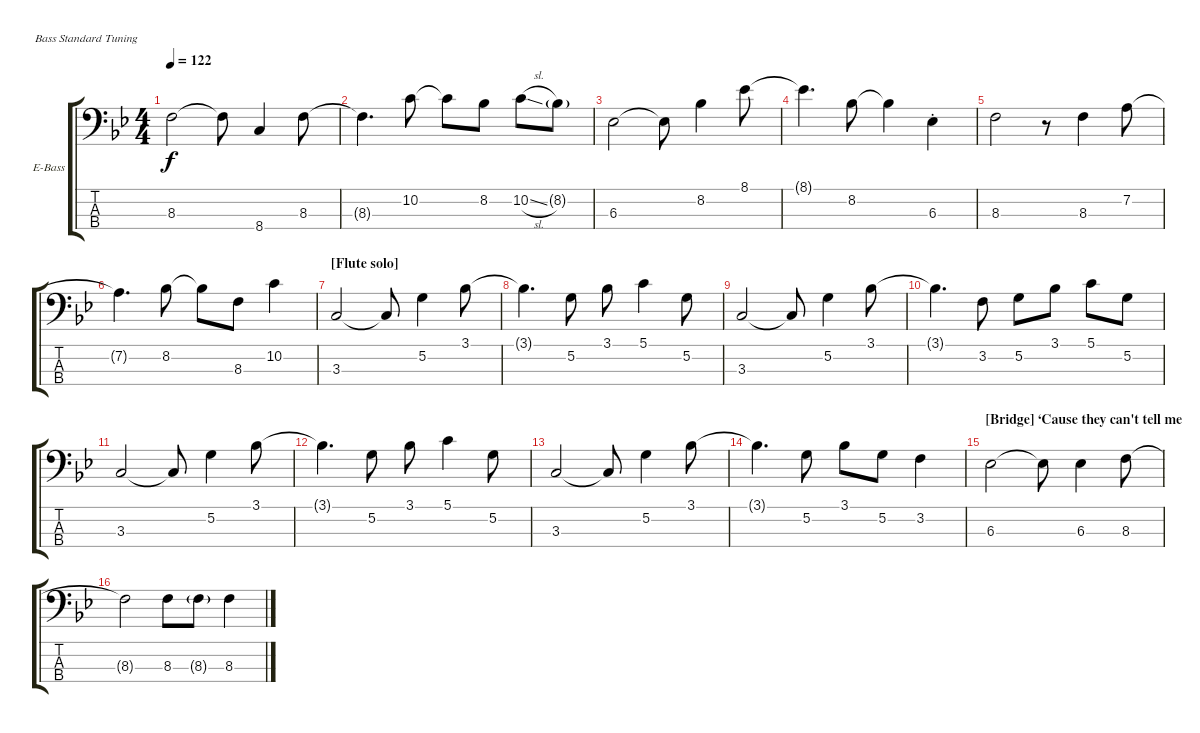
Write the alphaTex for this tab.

\defaultSystemsLayout 4
\bracketExtendMode groupsimilarinstruments
\firstSystemTrackNameOrientation horizontal
\otherSystemsTrackNameOrientation horizontal
\track ("Electric Bass" "E-Bass") {instrument electricbassfinger}
\staff {score tabs}
\tuning (G2 D2 A1 E1)
\ts (4 4)
\tempo 122
\clef f4
\ks bb
8.3.2{dy f} 8.3{t}.8 8.4.4 8.3.8 |
8.3{t}.4{d} 10.2.8 10.2{t}.8 8.2.8 10.2{sl}.8 8.2{g}.8 |
6.3.2 6.3{t}.8 8.2.4 8.1.8 |
8.1{t}.4{d} 8.2.8 8.2{t}.4 6.3{st}.4 |
8.3.2 r.8 8.3.4 7.2.8 |
7.2{t}.4{d} 8.2.8 8.2{t}.8 8.3.8 10.2.4 |
\section ("" "[Flute solo]")
3.3.2 3.3{t}.8 5.2.4 3.1.8 |
3.1{t}.4{d} 5.2.8 3.1.8 5.1.4 5.2.8 |
3.3.2 3.3{t}.8 5.2.4 3.1.8 |
3.1{t}.4{d} 3.2.8 5.2.8 3.1.8 5.1.8 5.2.8 |
3.3.2 3.3{t}.8 5.2.4 3.1.8 |
3.1{t}.4{d} 5.2.8 3.1.8 5.1.4 5.2.8 |
3.3.2 3.3{t}.8 5.2.4 3.1.8 |
3.1{t}.4{d} 5.2.8 3.1.8 5.2.8 3.2.4 |
\section ("" "[Bridge] ‘Cause they can't tell me")
6.3.2 6.3{t}.8 6.3.4 8.3.8 |
8.3{t}.2 8.3.8 8.3{g}.8 8.3.4
